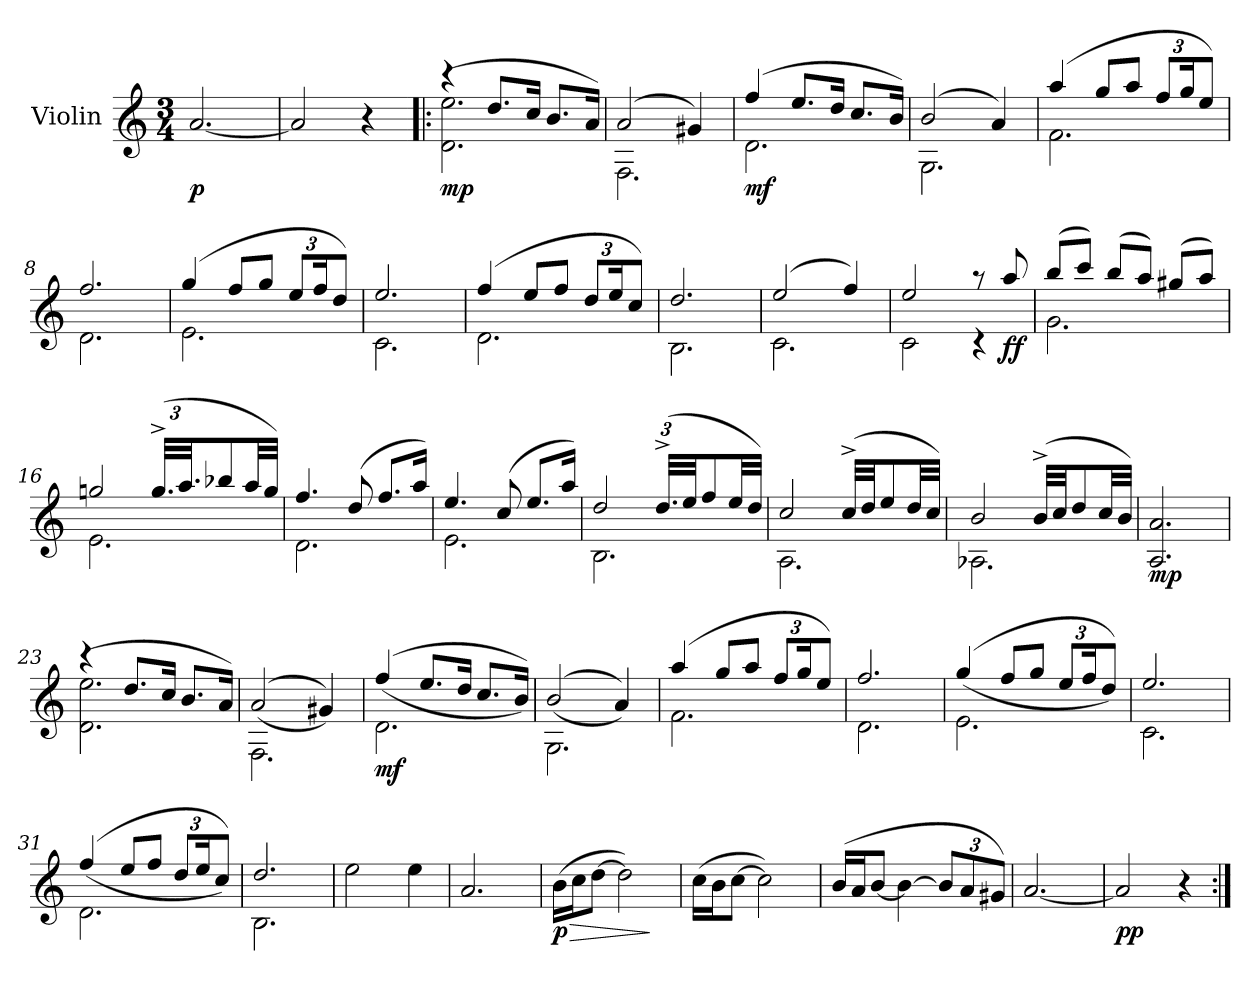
**kern	**dynam
*part1	*part1
*staff1	*staff1
*I"Violin	*
*I'Vln.	*
*clefG2	*
*k[]	*
*M3/4	*
*MM60	*
=1	=1
!	!LO:DY:b
[2.a/	p
=2	=2
2a/]	.
4r	.
=3!|:	=3!|:
*^	*
!	!	!LO:DY:b
(<4r	2.d\ 2.ee\	mp
8.dd/L	.	.
16cc/Jk	.	.
8.b/L	.	.
16a/Jk)	.	.
=4	=4	=4
(>2a/	2.F\	.
4g#X/)	.	.
=5	=5	=5
!	!	!LO:DY:b
(>4ff/	2.d\	mf
8.ee/L	.	.
16dd/Jk	.	.
8.cc/L	.	.
16b/Jk)	.	.
=6	=6	=6
(>2b/	2.G\	.
4a/)	.	.
=7	=7	=7
(>4aa/	2.f\	.
8gg/L	.	.
8aa/J	.	.
*Xbrackettup	*	*
12ff/L	.	.
24gg/K	.	.
8ee/J)	.	.
=8	=8	=8
2.ff/	2.d\	.
=9	=9	=9
(>4gg/	2.e\	.
8ff/L	.	.
8gg/J	.	.
12ee/L	.	.
24ff/K	.	.
8dd/J)	.	.
!!LO:LB:g=z	!!
=10	=10	=10
2.ee/	2.c\	.
=11	=11	=11
(>4ff/	2.d\	.
8ee/L	.	.
8ff/J	.	.
12dd/L	.	.
24ee/K	.	.
8cc/J)	.	.
=12	=12	=12
2.dd/	2.B\	.
=13	=13	=13
(>2ee/	2.c\	.
4ff/)	.	.
=14	=14	=14
2ee/	2c\	.
8r	4r	.
!	!	!LO:DY:b
8aa/	.	ff
=15	=15	=15
(>8bb/L	2.g\	.
8ccc/J)	.	.
(>8bb/L	.	.
8aa/J)	.	.
(>8gg#X/L	.	.
8aa/J)	.	.
=16	=16	=16
2ggn/	2.e\	.
(>48.gg^/LLL	.	.
48.aa/JJ	.	.
8bb-X/	.	.
32aa/LL	.	.
32gg/JJJ)	.	.
=17	=17	=17
4.ff/	2.d\	.
(>8dd/	.	.
8.ff/L	.	.
16aa/Jk)	.	.
!!LO:LB:g=z	!!
=18	=18	=18
4.ee/	2.e\	.
(>8cc/	.	.
8.ee/L	.	.
16aa/Jk)	.	.
=19	=19	=19
2dd/	2.B\	.
(>48.dd^/LLL	.	.
32ee/JJ	.	.
8ff/	.	.
32ee/LL	.	.
32dd/JJJ)	.	.
=20	=20	=20
2cc/	2.A\	.
(>32cc^/LLL	.	.
32dd/JJ	.	.
8ee/	.	.
32dd/LL	.	.
32cc/JJJ)	.	.
=21	=21	=21
2b/	2.A-X\	.
(>32b^/LLL	.	.
32cc/JJ	.	.
8dd/	.	.
32cc/LL	.	.
32b/JJJ)	.	.
*v	*v	*
=22	=22
!	!LO:DY:b
2.A/ 2.a/	mp
=23	=23
*^	*
(<4r	2.d\ 2.ee\	.
8.dd/L	.	.
16cc/Jk	.	.
8.b/L	.	.
16a/Jk)	.	.
=24	=24	=24
(>(>2a/	2.F\	.
4g#X/))	.	.
!!LO:LB:g=z	!!
=25	=25	=25
!	!	!LO:DY:b
(>(>4ff/	2.d\	mf
8.ee/L	.	.
16dd/Jk	.	.
8.cc/L	.	.
16b/Jk))	.	.
=26	=26	=26
(>(>2b/	2.G\	.
4a/))	.	.
=27	=27	=27
(>4aa/	2.f\	.
8gg/L	.	.
8aa/J	.	.
12ff/L	.	.
24gg/K	.	.
8ee/J)	.	.
=28	=28	=28
2.ff/	2.d\	.
=29	=29	=29
(>(>4gg/	2.e\	.
8ff/L	.	.
8gg/J	.	.
12ee/L	.	.
24ff/K	.	.
8dd/J))	.	.
=30	=30	=30
2.ee/	2.c\	.
=31	=31	=31
(>(>4ff/	2.d\	.
8ee/L	.	.
8ff/J	.	.
12dd/L	.	.
24ee/K	.	.
8cc/J))	.	.
=32	=32	=32
2.dd/	2.B\	.
=33	=33	=33
!LO:TX:b:i:t=dim.	!	!
*v	*v	*
2ee\	.
4ee\	.
=34	=34
2.a/	.
!!LO:LB:g=z
=35	=35
!	!LO:HP:b
!	!LO:DY:n=1:b
(>16b\LL	> p
16cc\J	.
[8dd\J	.
2dd\])	.
.	]
=36	=36
(>16cc\LL	.
16b\J	.
[8cc\J	.
2cc\])	.
=37	=37
(>16b/LL	.
16a/J	.
[8b/J	.
4b\_	.
12b/L]	.
12a/	.
12g#X/J)	.
=38	=38
[2.a/	.
=39	=39
!	!LO:DY:b
2a/]	pp
4r	.
=:|!	=:|!
*-	*-
